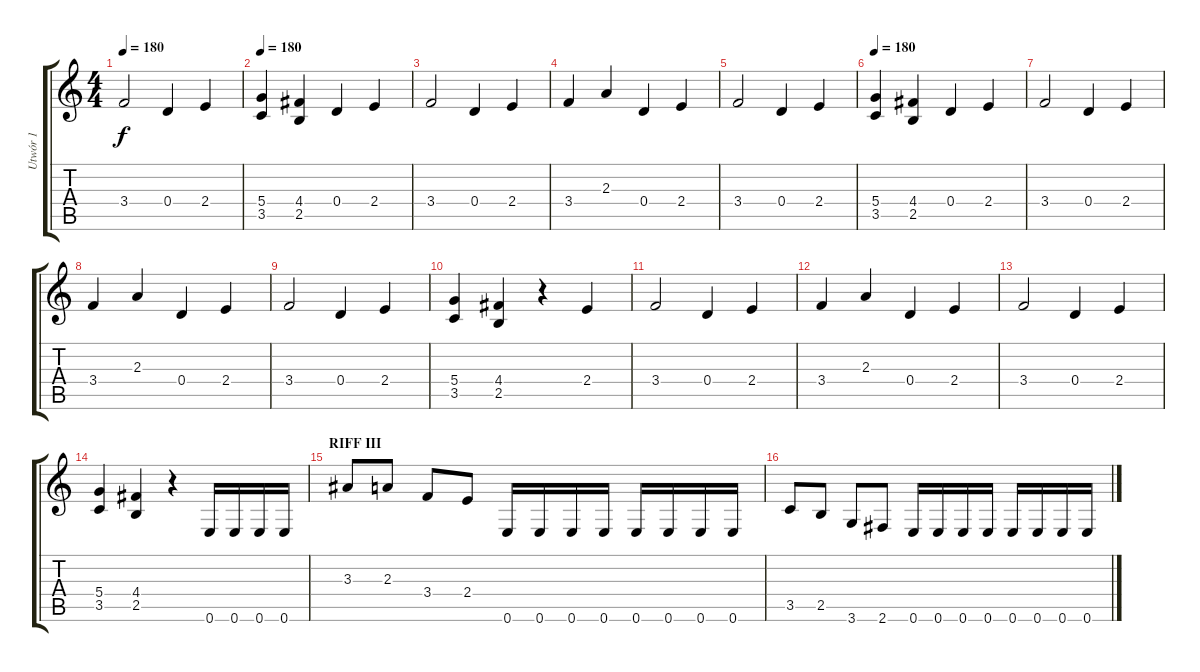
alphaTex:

\track ("Utwór 1" "Utwór 1") {instrument distortionguitar}
\staff {score tabs}
\tuning (E4 B3 G3 D3 A2 E2) {hide}
\ts (4 4)
\tempo 180
\clef g2
\ks c
3.4.2{dy f} 0.4.4 2.4.4 |
\tempo 180
(5.4 3.5).4 (4.4 2.5).4 0.4.4 2.4.4 |
3.4.2 0.4.4 2.4.4 |
3.4.4 2.3.4 0.4.4 2.4.4 |
3.4.2 0.4.4 2.4.4 |
\tempo 180
(5.4 3.5).4 (4.4 2.5).4 0.4.4 2.4.4 |
3.4.2 0.4.4 2.4.4 |
3.4.4 2.3.4 0.4.4 2.4.4 |
3.4.2 0.4.4 2.4.4 |
(5.4 3.5).4 (4.4 2.5).4 r.4 2.4.4 |
3.4.2 0.4.4 2.4.4 |
3.4.4 2.3.4 0.4.4 2.4.4 |
3.4.2 0.4.4 2.4.4 |
(5.4 3.5).4 (4.4 2.5).4 r.4 0.6.16 0.6.16 0.6.16 0.6.16 |
\section ("" "RIFF III")
3.3.8 2.3.8 3.4.8 2.4.8 0.6.16 0.6.16 0.6.16 0.6.16 0.6.16 0.6.16 0.6.16 0.6.16 |
3.5.8 2.5.8 3.6.8 2.6.8 0.6.16 0.6.16 0.6.16 0.6.16 0.6.16 0.6.16 0.6.16 0.6.16
